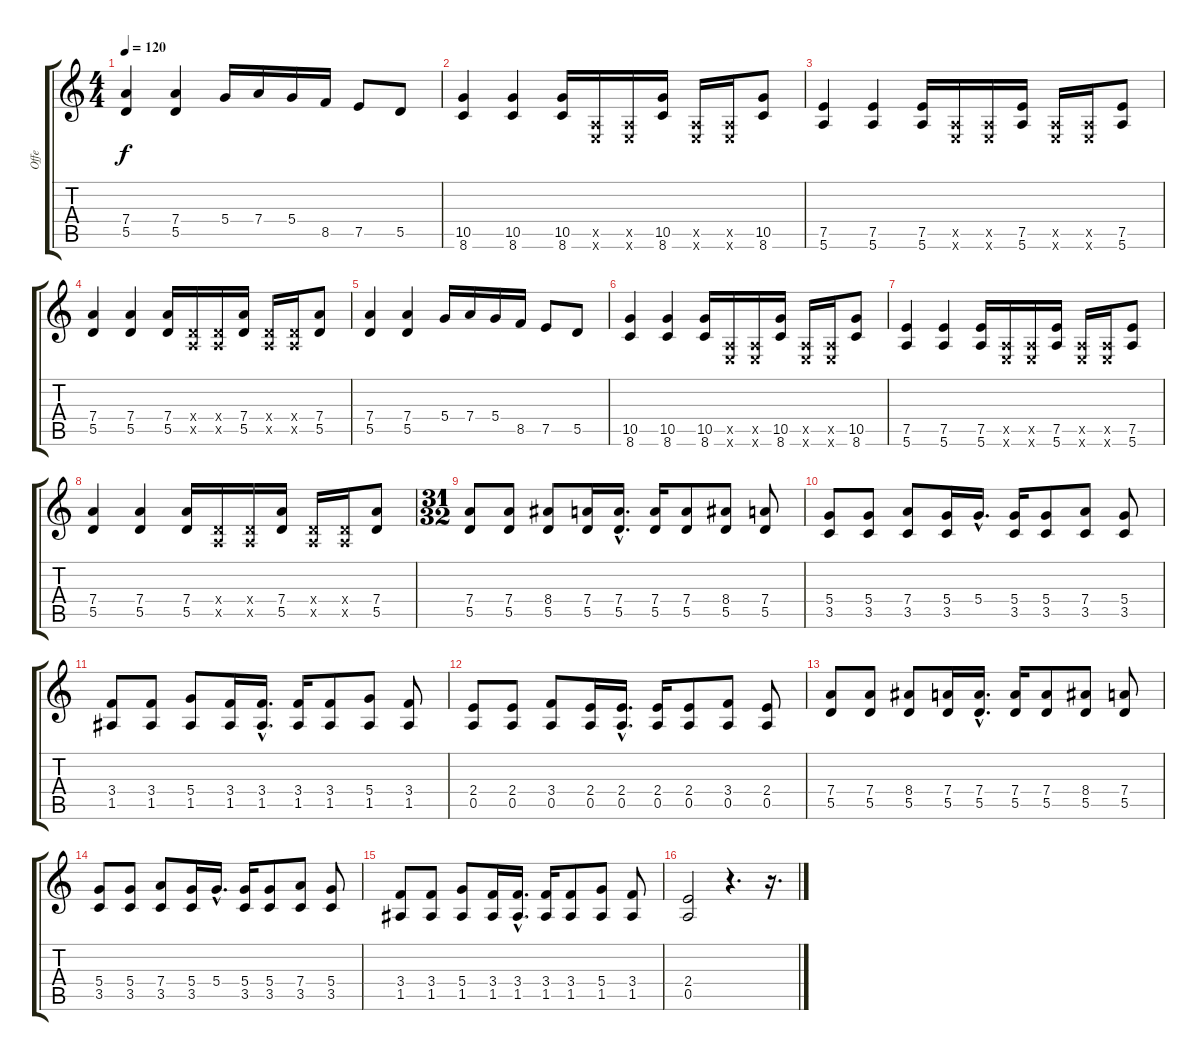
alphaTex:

\track ("Offe" "Offe") {instrument distortionguitar}
\staff {score tabs}
\tuning (E4 B3 G3 D3 A2 E2) {hide}
\ts (4 4)
\tempo 120
\clef g2
\ks c
(7.4 5.5).4{dy f} (7.4 5.5).4 5.4.16 7.4.16 5.4.16 8.5.16 7.5.8 5.5.8 |
(10.5 8.6).4 (10.5 8.6).4 (10.5 8.6).16 (0.5{x} 0.6{x}).16 (0.5{x} 0.6{x}).16 (10.5 8.6).16 (0.5{x} 0.6{x}).16 (0.5{x} 0.6{x}).16 (10.5 8.6).8 |
(7.5 5.6).4 (7.5 5.6).4 (7.5 5.6).16 (0.5{x} 0.6{x}).16 (0.5{x} 0.6{x}).16 (7.5 5.6).16 (0.5{x} 0.6{x}).16 (0.5{x} 0.6{x}).16 (7.5 5.6).8 |
(7.4 5.5).4 (7.4 5.5).4 (7.4 5.5).16 (0.4{x} 0.5{x}).16 (0.4{x} 0.5{x}).16 (7.4 5.5).16 (0.4{x} 0.5{x}).16 (0.4{x} 0.5{x}).16 (7.4 5.5).8 |
(7.4 5.5).4 (7.4 5.5).4 5.4.16 7.4.16 5.4.16 8.5.16 7.5.8 5.5.8 |
(10.5 8.6).4 (10.5 8.6).4 (10.5 8.6).16 (0.5{x} 0.6{x}).16 (0.5{x} 0.6{x}).16 (10.5 8.6).16 (0.5{x} 0.6{x}).16 (0.5{x} 0.6{x}).16 (10.5 8.6).8 |
(7.5 5.6).4 (7.5 5.6).4 (7.5 5.6).16 (0.5{x} 0.6{x}).16 (0.5{x} 0.6{x}).16 (7.5 5.6).16 (0.5{x} 0.6{x}).16 (0.5{x} 0.6{x}).16 (7.5 5.6).8 |
(7.4 5.5).4 (7.4 5.5).4 (7.4 5.5).16 (0.4{x} 0.5{x}).16 (0.4{x} 0.5{x}).16 (7.4 5.5).16 (0.4{x} 0.5{x}).16 (0.4{x} 0.5{x}).16 (7.4 5.5).8 |
\ts (31 32)
(7.4 5.5).8 (7.4 5.5).8 (8.4 5.5).8 (7.4 5.5).16 (7.4{hac} 5.5{hac}).16{d} (7.4 5.5).16 (7.4 5.5).8 (8.4 5.5).8 (7.4 5.5).8 |
(5.4 3.5).8 (5.4 3.5).8 (7.4 3.5).8 (5.4 3.5).16 5.4{hac}.16{d} (5.4 3.5).16 (5.4 3.5).8 (7.4 3.5).8 (5.4 3.5).8 |
(3.4 1.5).8 (3.4 1.5).8 (5.4 1.5).8 (3.4 1.5).16 (3.4{hac} 1.5{hac}).16{d} (3.4 1.5).16 (3.4 1.5).8 (5.4 1.5).8 (3.4 1.5).8 |
(2.4 0.5).8 (2.4 0.5).8 (3.4 0.5).8 (2.4 0.5).16 (2.4{hac} 0.5{hac}).16{d} (2.4 0.5).16 (2.4 0.5).8 (3.4 0.5).8 (2.4 0.5).8 |
(7.4 5.5).8 (7.4 5.5).8 (8.4 5.5).8 (7.4 5.5).16 (7.4{hac} 5.5{hac}).16{d} (7.4 5.5).16 (7.4 5.5).8 (8.4 5.5).8 (7.4 5.5).8 |
(5.4 3.5).8 (5.4 3.5).8 (7.4 3.5).8 (5.4 3.5).16 5.4{hac}.16{d} (5.4 3.5).16 (5.4 3.5).8 (7.4 3.5).8 (5.4 3.5).8 |
(3.4 1.5).8 (3.4 1.5).8 (5.4 1.5).8 (3.4 1.5).16 (3.4{hac} 1.5{hac}).16{d} (3.4 1.5).16 (3.4 1.5).8 (5.4 1.5).8 (3.4 1.5).8 |
(2.4 0.5).2 r.4{d} r.16{d}
